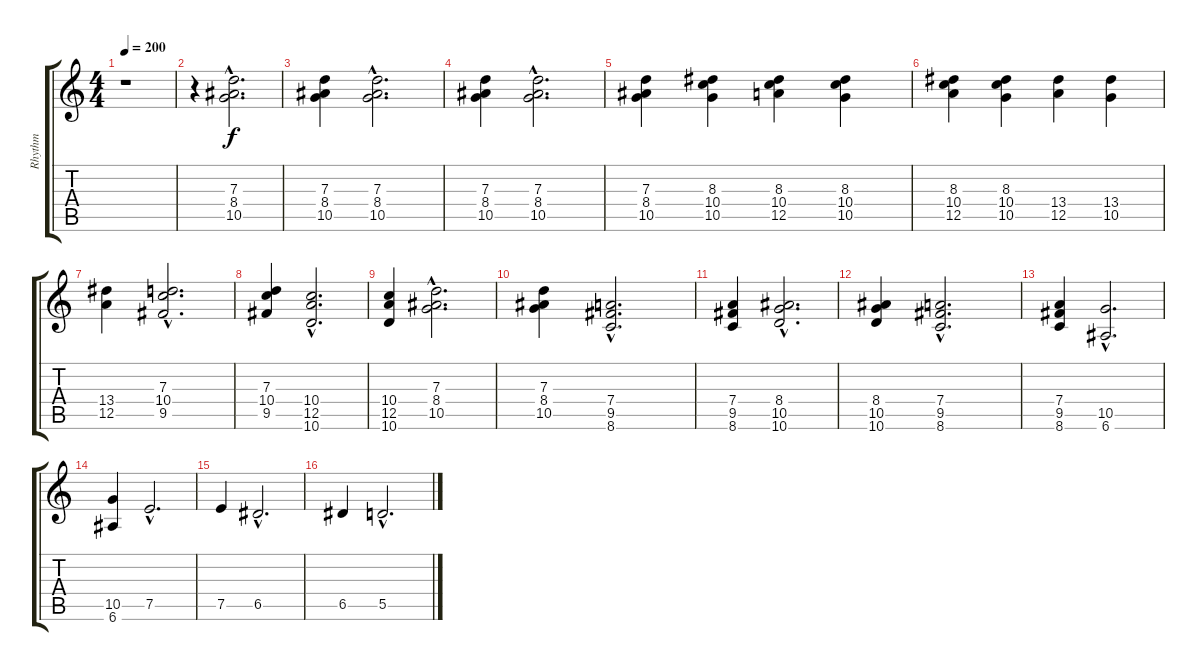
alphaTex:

\track ("Rhythm" "Rhythm") {instrument overdrivenguitar}
\staff {score tabs}
\tuning (E4 B3 G3 D3 A2 E2) {hide}
\ts (4 4)
\tempo 200
\clef g2
\ks c
r.1{dy f instrument overdrivenguitar} |
r.4 (7.3{hac} 8.4{hac} 10.5{hac}).2{d} |
(7.3 8.4 10.5).4 (7.3{hac} 8.4{hac} 10.5{hac}).2{d} |
(7.3 8.4 10.5).4 (7.3{hac} 8.4{hac} 10.5{hac}).2{d} |
(7.3 8.4 10.5).4 (8.3 10.4 10.5).4 (8.3 10.4 12.5).4 (8.3 10.4 10.5).4 |
(8.3 10.4 12.5).4 (8.3 10.4 10.5).4 (13.4 12.5).4 (13.4 10.5).4 |
(13.4 12.5).4 (7.3{hac} 10.4{hac} 9.5{hac}).2{d} |
(7.3 10.4 9.5).4 (10.4{hac} 12.5{hac} 10.6{hac}).2{d} |
(10.4 12.5 10.6).4 (7.3{hac} 8.4{hac} 10.5{hac}).2{d} |
(7.3 8.4 10.5).4 (7.4{hac} 9.5{hac} 8.6{hac}).2{d} |
(7.4 9.5 8.6).4 (8.4{hac} 10.5{hac} 10.6{hac}).2{d} |
(8.4 10.5 10.6).4 (7.4{hac} 9.5{hac} 8.6{hac}).2{d} |
(7.4 9.5 8.6).4 (10.5{hac} 6.6{hac}).2{d} |
(10.5 6.6).4 7.5{hac}.2{d} |
7.5.4 6.5{hac}.2{d} |
6.5.4 5.5{hac}.2{d}
